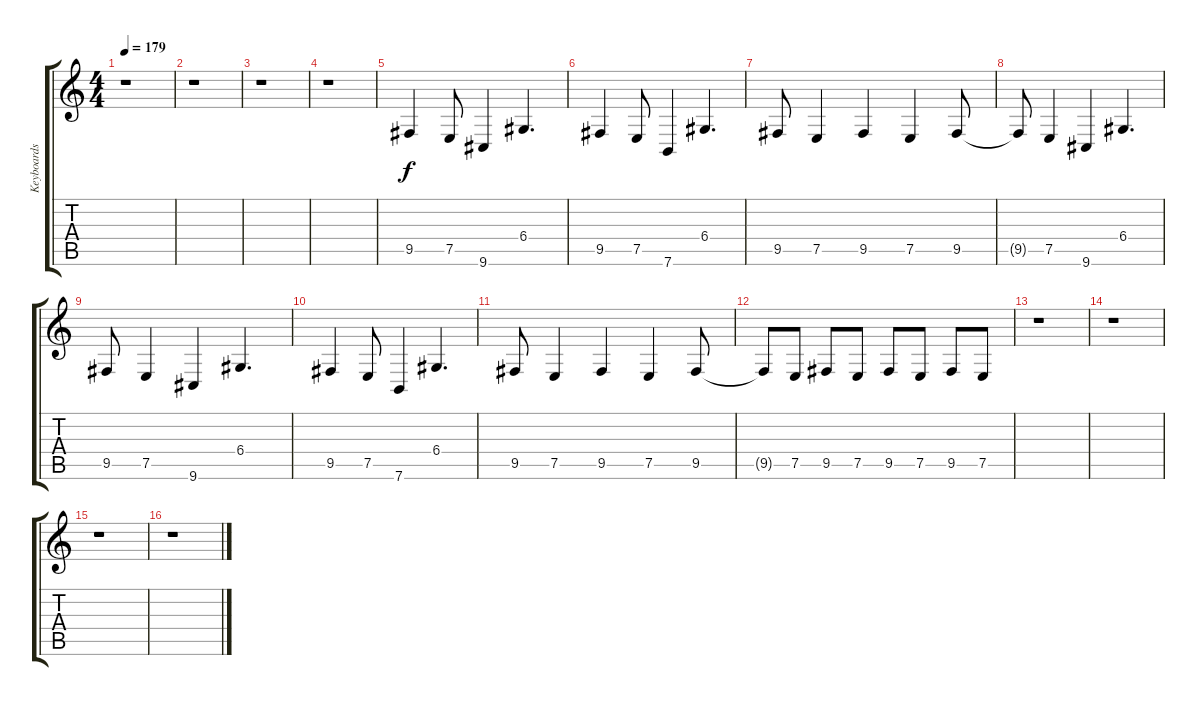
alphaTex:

\track ("Keyboards" "Keyboards") {instrument percussiveorgan}
\staff {score tabs}
\tuning (E4 B3 G3 D3 A2 E2) {hide}
\ts (4 4)
\tempo 179
\clef g2
\ks c
r.1{dy f} |
r.1 |
r.1 |
r.1 |
9.5.4{volume 16 instrument churchorgan} 7.5.8 9.6.4 6.4.4{d} |
9.5.4 7.5.8 7.6.4 6.4.4{d} |
9.5.8 7.5.4 9.5.4 7.5.4 9.5.8 |
9.5{t}.8 7.5.4 9.6.4 6.4.4{d} |
9.5.8 7.5.4 9.6.4 6.4.4{d} |
9.5.4 7.5.8 7.6.4 6.4.4{d} |
9.5.8 7.5.4 9.5.4 7.5.4 9.5.8 |
9.5{t}.8 7.5.8 9.5.8 7.5.8 9.5.8 7.5.8 9.5.8 7.5.8 |
r.1 |
r.1 |
r.1 |
r.1
